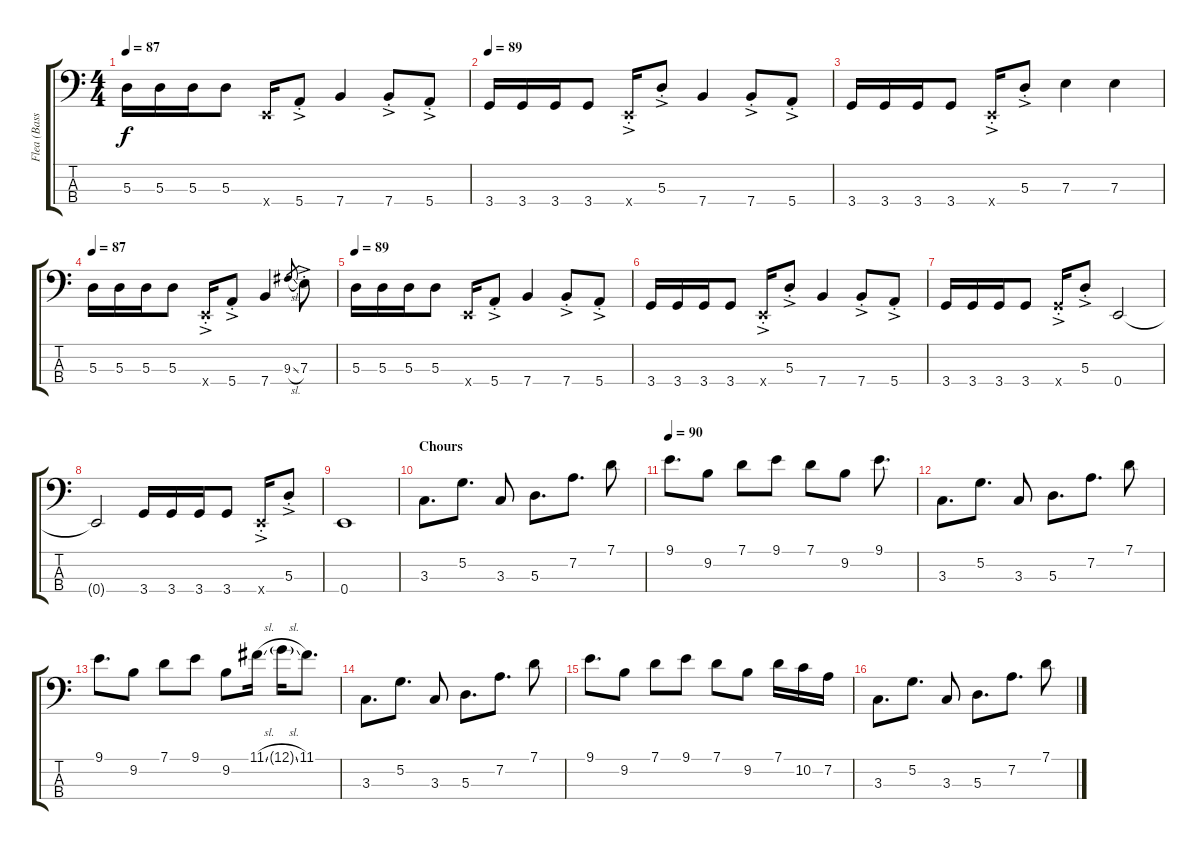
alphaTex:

\track ("Flea (Bass)" "Flea (Bass") {instrument electricbassfinger}
\staff {score tabs}
\tuning (G2 D2 A1 E1) {hide}
\ts (4 4)
\tempo 87
\clef f4
\ks c
5.3.16{dy f} 5.3.16 5.3.16 5.3.8 0.4{x}.16 5.4{ac st}.8 7.4.4 7.4{ac st}.8 5.4{ac st}.8 |
\tempo 89
3.4.16 3.4.16 3.4.16 3.4.8 0.4{ac st x}.16 5.3{ac st}.8 7.4.4 7.4{ac st}.8 5.4{ac st}.8 |
3.4.16 3.4.16 3.4.16 3.4.8 0.4{ac st x}.16 5.3{ac st}.8 7.3.4 7.3.4 |
\tempo 87
5.3.16 5.3.16 5.3.16 5.3.8 0.4{ac st x}.16 5.4{ac st}.8 7.4.4 9.3{sl}.8{gr} 7.3{ac st}.8 |
\tempo 89
5.3.16 5.3.16 5.3.16 5.3.8 0.4{x}.16 5.4{ac st}.8 7.4.4 7.4{ac st}.8 5.4{ac st}.8 |
3.4.16 3.4.16 3.4.16 3.4.8 0.4{ac st x}.16 5.3{ac st}.8 7.4.4 7.4{ac st}.8 5.4{ac st}.8 |
3.4.16 3.4.16 3.4.16 3.4.8 3.4{ac st x}.16 5.3{ac st}.8 0.4.2 |
0.4{t}.2 3.4.16 3.4.16 3.4.16 3.4.8 0.4{ac st x}.16 5.3{ac st}.8 |
0.4.1 |
\section ("" "Chours")
3.3.8{d} 5.2.8{d} 3.3.8 5.3.8{d} 7.2.8{d} 7.1.8 |
\tempo 90
9.1.8{d} 9.2.8 7.1.8 9.1.8 7.1.8 9.2.8 9.1.8{d} |
3.3.8{d} 5.2.8{d} 3.3.8 5.3.8{d} 7.2.8{d} 7.1.8 |
9.1.8{d} 9.2.8 7.1.8 9.1.8 9.2.8 11.1{sl}.16 12.1{sl g}.16 11.1.8{d} |
3.3.8{d} 5.2.8{d} 3.3.8 5.3.8{d} 7.2.8{d} 7.1.8 |
9.1.8{d} 9.2.8 7.1.8 9.1.8 7.1.8 9.2.8 7.1.16 10.2.16 7.2.16 |
3.3.8{d} 5.2.8{d} 3.3.8 5.3.8{d} 7.2.8{d} 7.1.8
